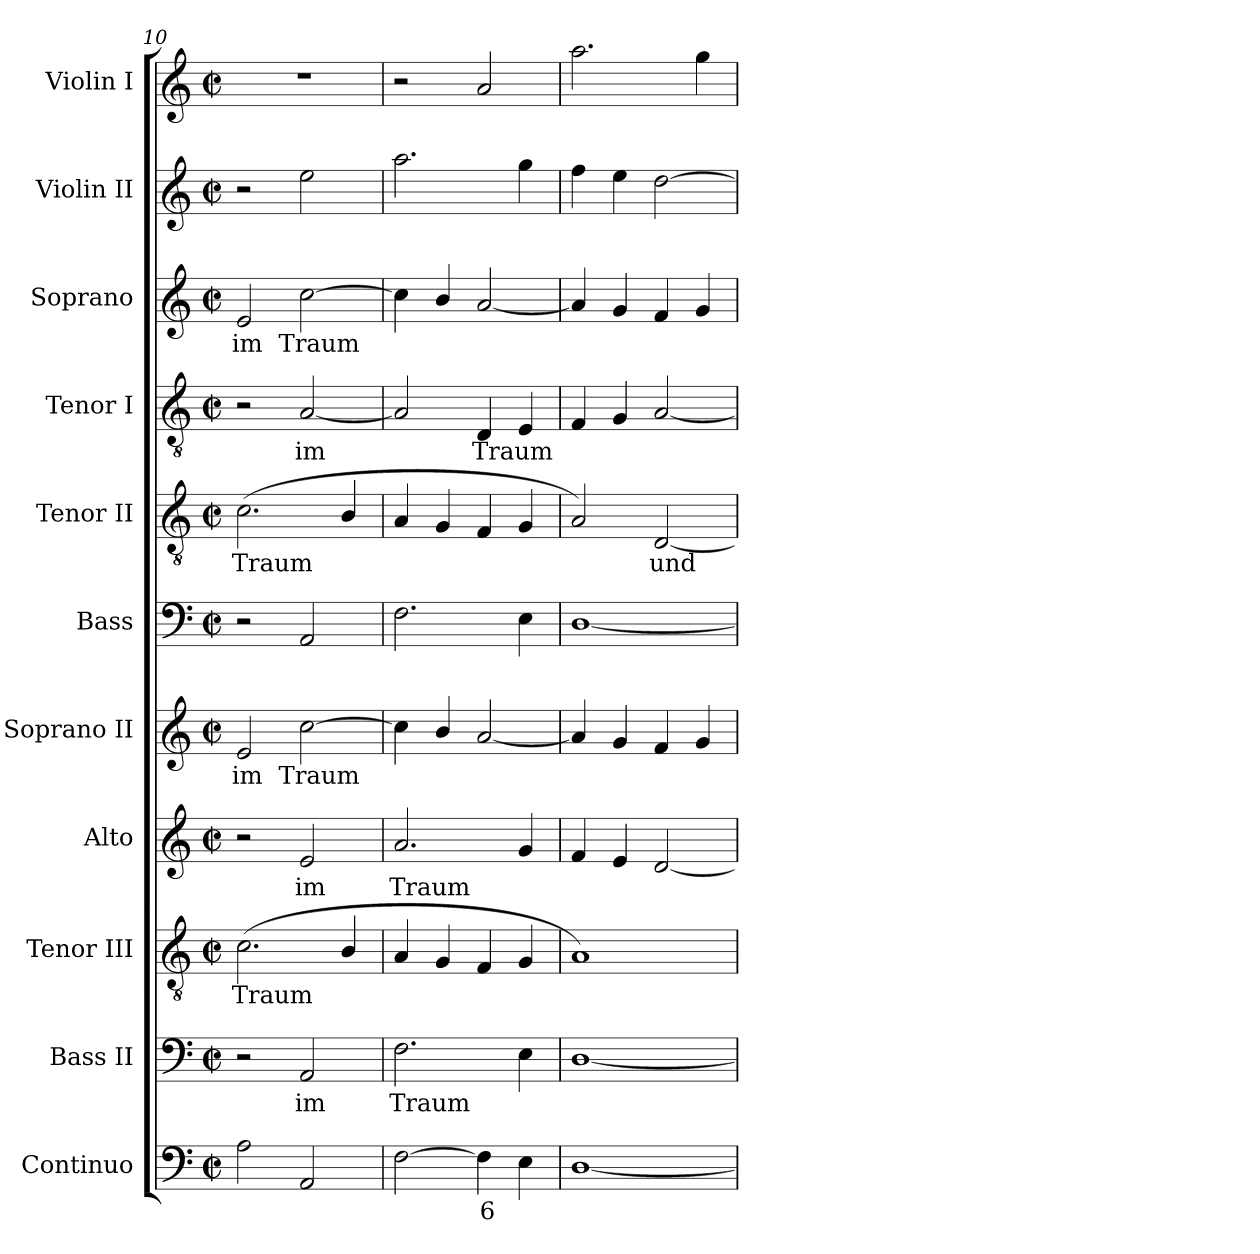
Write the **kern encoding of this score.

**kern	**text	**kern	**text	**kern	**text	**kern	**text	**kern	**text	**kern	**kern	**text	**kern	**text	**kern	**text	**kern	**kern
*part11	*part11	*part10	*part10	*part9	*part9	*part8	*part8	*part7	*part7	*part6	*part5	*part5	*part4	*part4	*part3	*part3	*part2	*part1
*staff11	*staff11	*staff10	*staff10	*staff9	*staff9	*staff8	*staff8	*staff7	*staff7	*staff6	*staff5	*staff5	*staff4	*staff4	*staff3	*staff3	*staff2	*staff1
*I"Continuo	*	*I"Bass II	*	*I"Tenor III	*	*I"Alto	*	*I"Soprano II	*	*I"Bass	*I"Tenor II	*	*I"Tenor I	*	*I"Soprano	*	*I"Violin II	*I"Violin I
*	*	*I'B	*	*I'T	*	*I'A	*	*I'S	*	*I'B	*I'T II	*	*I'T I	*	*I'S	*	*I'Vln	*I'Vln
!!LO:LB:g=z
*clefF4	*	*clefF4	*	*clefGv2	*	*clefG2	*	*clefG2	*	*clefF4	*clefGv2	*	*clefGv2	*	*clefG2	*	*clefG2	*clefG2
*k[]	*	*k[]	*	*k[]	*	*k[]	*	*k[]	*	*k[]	*k[]	*	*k[]	*	*k[]	*	*k[]	*k[]
*C:	*	*C:	*	*C:	*	*C:	*	*C:	*	*C:	*C:	*	*C:	*	*C:	*	*C:	*C:
*M2/2	*	*M2/2	*	*M2/2	*	*M2/2	*	*M2/2	*	*M2/2	*M2/2	*	*M2/2	*	*M2/2	*	*M2/2	*M2/2
*met(c|)	*	*met(c|)	*	*met(c|)	*	*met(c|)	*	*met(c|)	*	*met(c|)	*met(c|)	*	*met(c|)	*	*met(c|)	*	*met(c|)	*met(c|)
=10	=10	=10	=10	=10	=10	=10	=10	=10	=10	=10	=10	=10	=10	=10	=10	=10	=10	=10
!	!	!	!	!	!LO:LY:b	!	!	!	!LO:LY:b	!	!	!LO:LY:b	!	!	!	!LO:LY:b	!	!
2A	.	2r	.	(<2.c	Traum	2r	.	2e	im	2r	(<2.c	Traum	2r	.	2e	im	2r	1r
!	!	!	!LO:LY:b	!	!	!	!LO:LY:b	!	!LO:LY:b	!	!	!	!	!LO:LY:b	!	!LO:LY:b	!	!
2AA	.	2AA	im	.	.	2e	im	[2cc	Traum	2AA	.	.	[2A	im	[2cc	Traum	2ee	.
.	.	.	.	4B/	.	.	.	.	.	.	4B/	.	.	.	.	.	.	.
=11	=11	=11	=11	=11	=11	=11	=11	=11	=11	=11	=11	=11	=11	=11	=11	=11	=11	=11
!	!	!	!LO:LY:b	!	!	!	!LO:LY:b	!	!	!	!	!	!	!	!	!	!	!
[2F	.	2.F	Traum	4A	.	2.a	Traum	4cc]	.	2.F	4A	.	2A]	.	4cc]	.	2.aa	2r
.	.	.	.	4G	.	.	.	4b/	.	.	4G	.	.	.	4b/	.	.	.
!	!LO:LY:b	!	!	!	!	!	!	!	!	!	!	!	!	!LO:LY:b	!	!	!	!
4F]	6	.	.	4F	.	.	.	[2a	.	.	4F	.	4D	Traum	[2a	.	.	2a
4E	.	4E	.	4G	.	4g	.	.	.	4E	4G	.	4E	.	.	.	4gg	.
=12	=12	=12	=12	=12	=12	=12	=12	=12	=12	=12	=12	=12	=12	=12	=12	=12	=12	=12
[1D/	.	[1D/	.	1A)	.	4f	.	4a]	.	[1D/	2A)	.	4F	.	4a]	.	4ff	2.aa
.	.	.	.	.	.	4e	.	4g	.	.	.	.	4G	.	4g	.	4ee	.
!	!	!	!	!	!	!	!	!	!	!	!	!LO:LY:b	!	!	!	!	!	!
.	.	.	.	.	.	[2d	.	4f	.	.	[2D	und	[2A	.	4f	.	[2dd	.
.	.	.	.	.	.	.	.	4g	.	.	.	.	.	.	4g	.	.	4gg
=	=	=	=	=	=	=	=	=	=	=	=	=	=	=	=	=	=	=
*-	*-	*-	*-	*-	*-	*-	*-	*-	*-	*-	*-	*-	*-	*-	*-	*-	*-	*-
